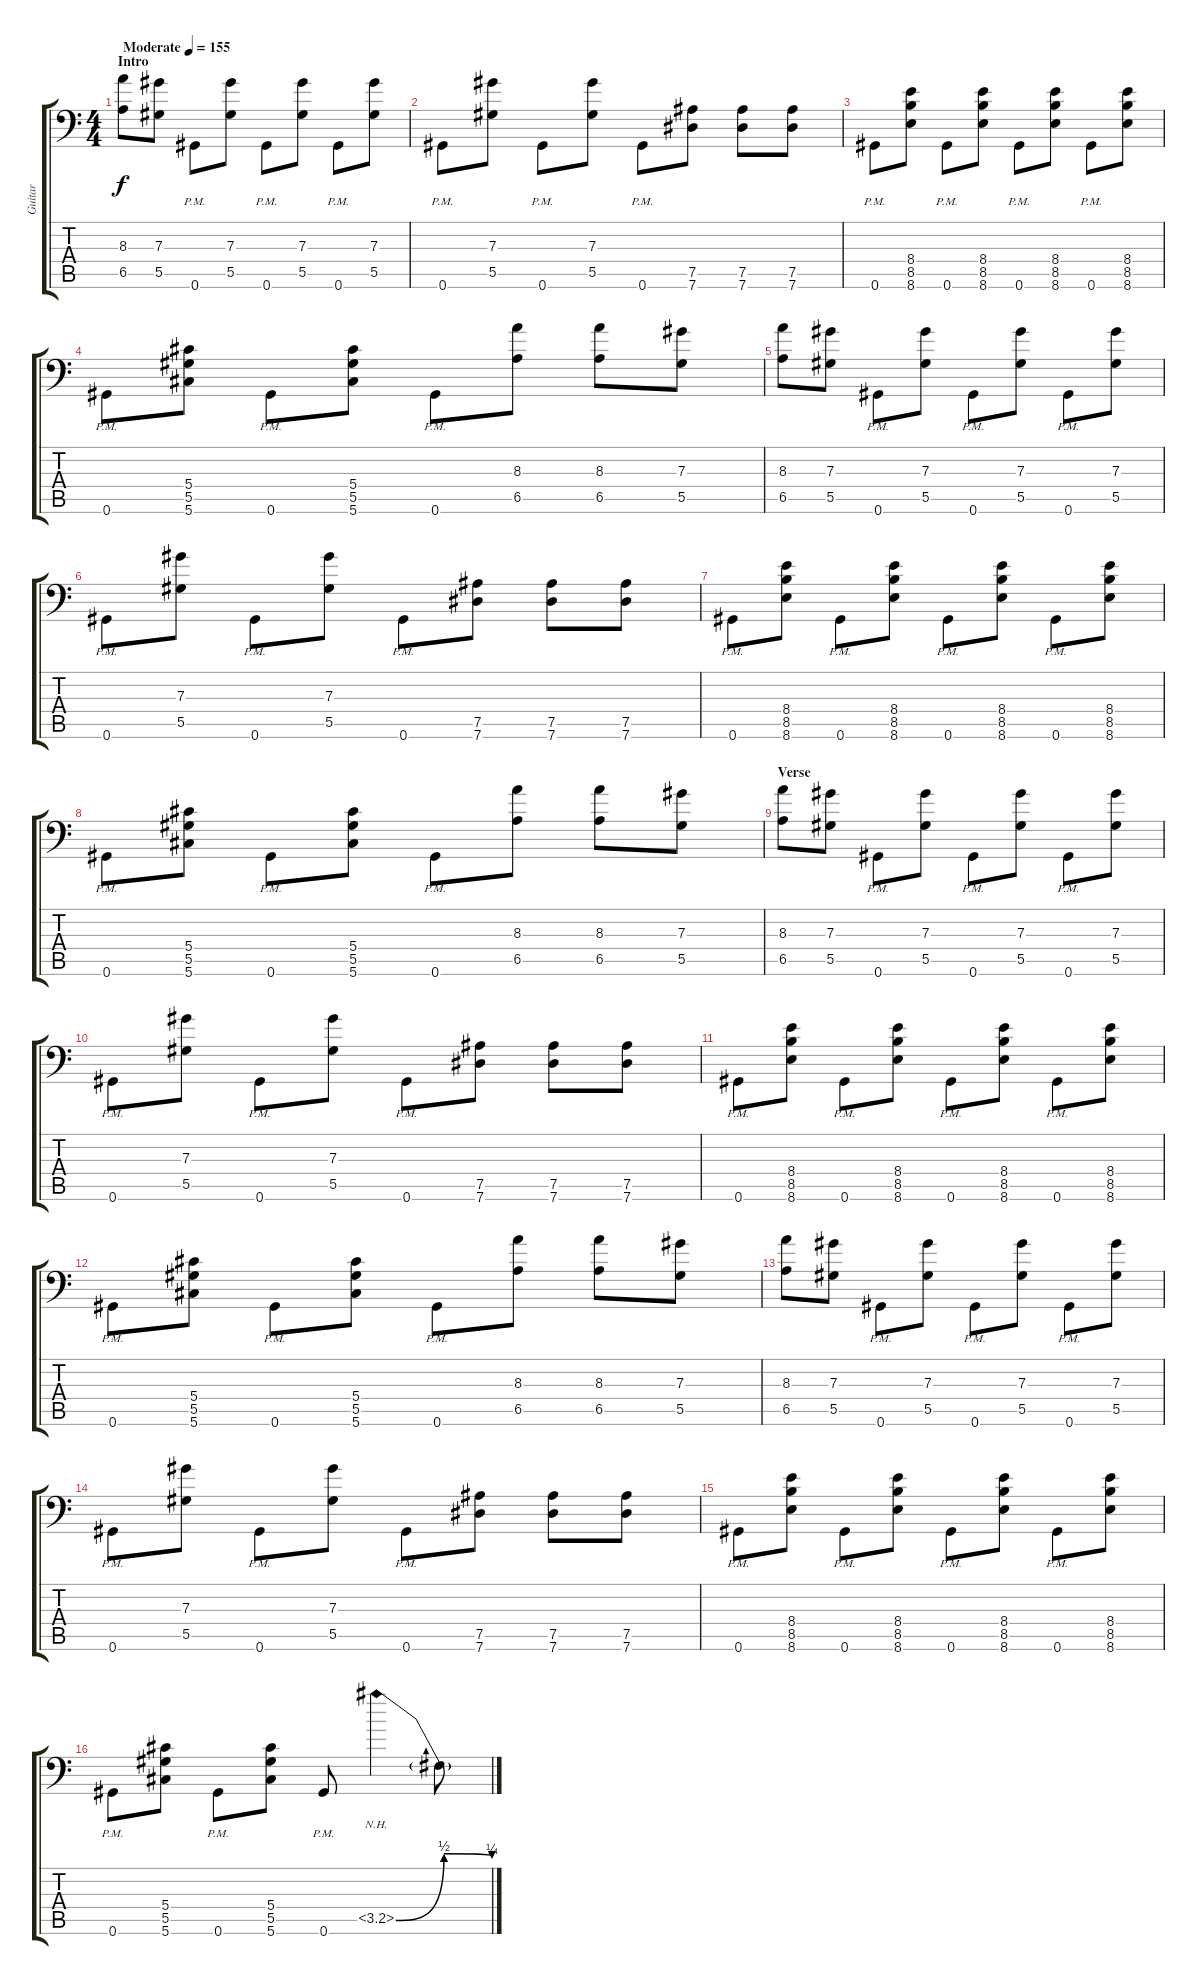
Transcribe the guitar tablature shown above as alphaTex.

\track ("Guitar" "Guitar") {instrument distortionguitar}
\staff {score tabs}
\tuning (Bb3 F3 Db3 Ab2 Eb2 Ab1) {hide}
\ts (4 4)
\section ("" "Intro")
\tempo (155 "Moderate")
\clef f4
\ks c
(8.3 6.5).8{dy f instrument distortionguitar} (7.3 5.5).8 0.6{pm}.8 (7.3 5.5).8 0.6{pm}.8 (7.3 5.5).8 0.6{pm}.8 (7.3 5.5).8 |
0.6{pm}.8 (7.3 5.5).8 0.6{pm}.8 (7.3 5.5).8 0.6{pm}.8 (7.5 7.6).8 (7.5 7.6).8 (7.5 7.6).8 |
0.6{pm}.8 (8.4 8.5 8.6).8 0.6{pm}.8 (8.4 8.5 8.6).8 0.6{pm}.8 (8.4 8.5 8.6).8 0.6{pm}.8 (8.4 8.5 8.6).8 |
0.6{pm}.8 (5.4 5.5 5.6).8 0.6{pm}.8 (5.4 5.5 5.6).8 0.6{pm}.8 (8.3 6.5).8 (8.3 6.5).8 (7.3 5.5).8 |
(8.3 6.5).8 (7.3 5.5).8 0.6{pm}.8 (7.3 5.5).8 0.6{pm}.8 (7.3 5.5).8 0.6{pm}.8 (7.3 5.5).8 |
0.6{pm}.8 (7.3 5.5).8 0.6{pm}.8 (7.3 5.5).8 0.6{pm}.8 (7.5 7.6).8 (7.5 7.6).8 (7.5 7.6).8 |
0.6{pm}.8 (8.4 8.5 8.6).8 0.6{pm}.8 (8.4 8.5 8.6).8 0.6{pm}.8 (8.4 8.5 8.6).8 0.6{pm}.8 (8.4 8.5 8.6).8 |
0.6{pm}.8 (5.4 5.5 5.6).8 0.6{pm}.8 (5.4 5.5 5.6).8 0.6{pm}.8 (8.3 6.5).8 (8.3 6.5).8 (7.3 5.5).8 |
\section ("" "Verse")
(8.3 6.5).8 (7.3 5.5).8 0.6{pm}.8 (7.3 5.5).8 0.6{pm}.8 (7.3 5.5).8 0.6{pm}.8 (7.3 5.5).8 |
0.6{pm}.8 (7.3 5.5).8 0.6{pm}.8 (7.3 5.5).8 0.6{pm}.8 (7.5 7.6).8 (7.5 7.6).8 (7.5 7.6).8 |
0.6{pm}.8 (8.4 8.5 8.6).8 0.6{pm}.8 (8.4 8.5 8.6).8 0.6{pm}.8 (8.4 8.5 8.6).8 0.6{pm}.8 (8.4 8.5 8.6).8 |
0.6{pm}.8 (5.4 5.5 5.6).8 0.6{pm}.8 (5.4 5.5 5.6).8 0.6{pm}.8 (8.3 6.5).8 (8.3 6.5).8 (7.3 5.5).8 |
(8.3 6.5).8 (7.3 5.5).8 0.6{pm}.8 (7.3 5.5).8 0.6{pm}.8 (7.3 5.5).8 0.6{pm}.8 (7.3 5.5).8 |
0.6{pm}.8 (7.3 5.5).8 0.6{pm}.8 (7.3 5.5).8 0.6{pm}.8 (7.5 7.6).8 (7.5 7.6).8 (7.5 7.6).8 |
0.6{pm}.8 (8.4 8.5 8.6).8 0.6{pm}.8 (8.4 8.5 8.6).8 0.6{pm}.8 (8.4 8.5 8.6).8 0.6{pm}.8 (8.4 8.5 8.6).8 |
0.6{pm}.8 (5.4 5.5 5.6).8 0.6{pm}.8 (5.4 5.5 5.6).8 0.6{pm}.8 3.5{be (bendrelease 0 0 30 2 30 2 60 1) nh}.4 3.5{t}.8
